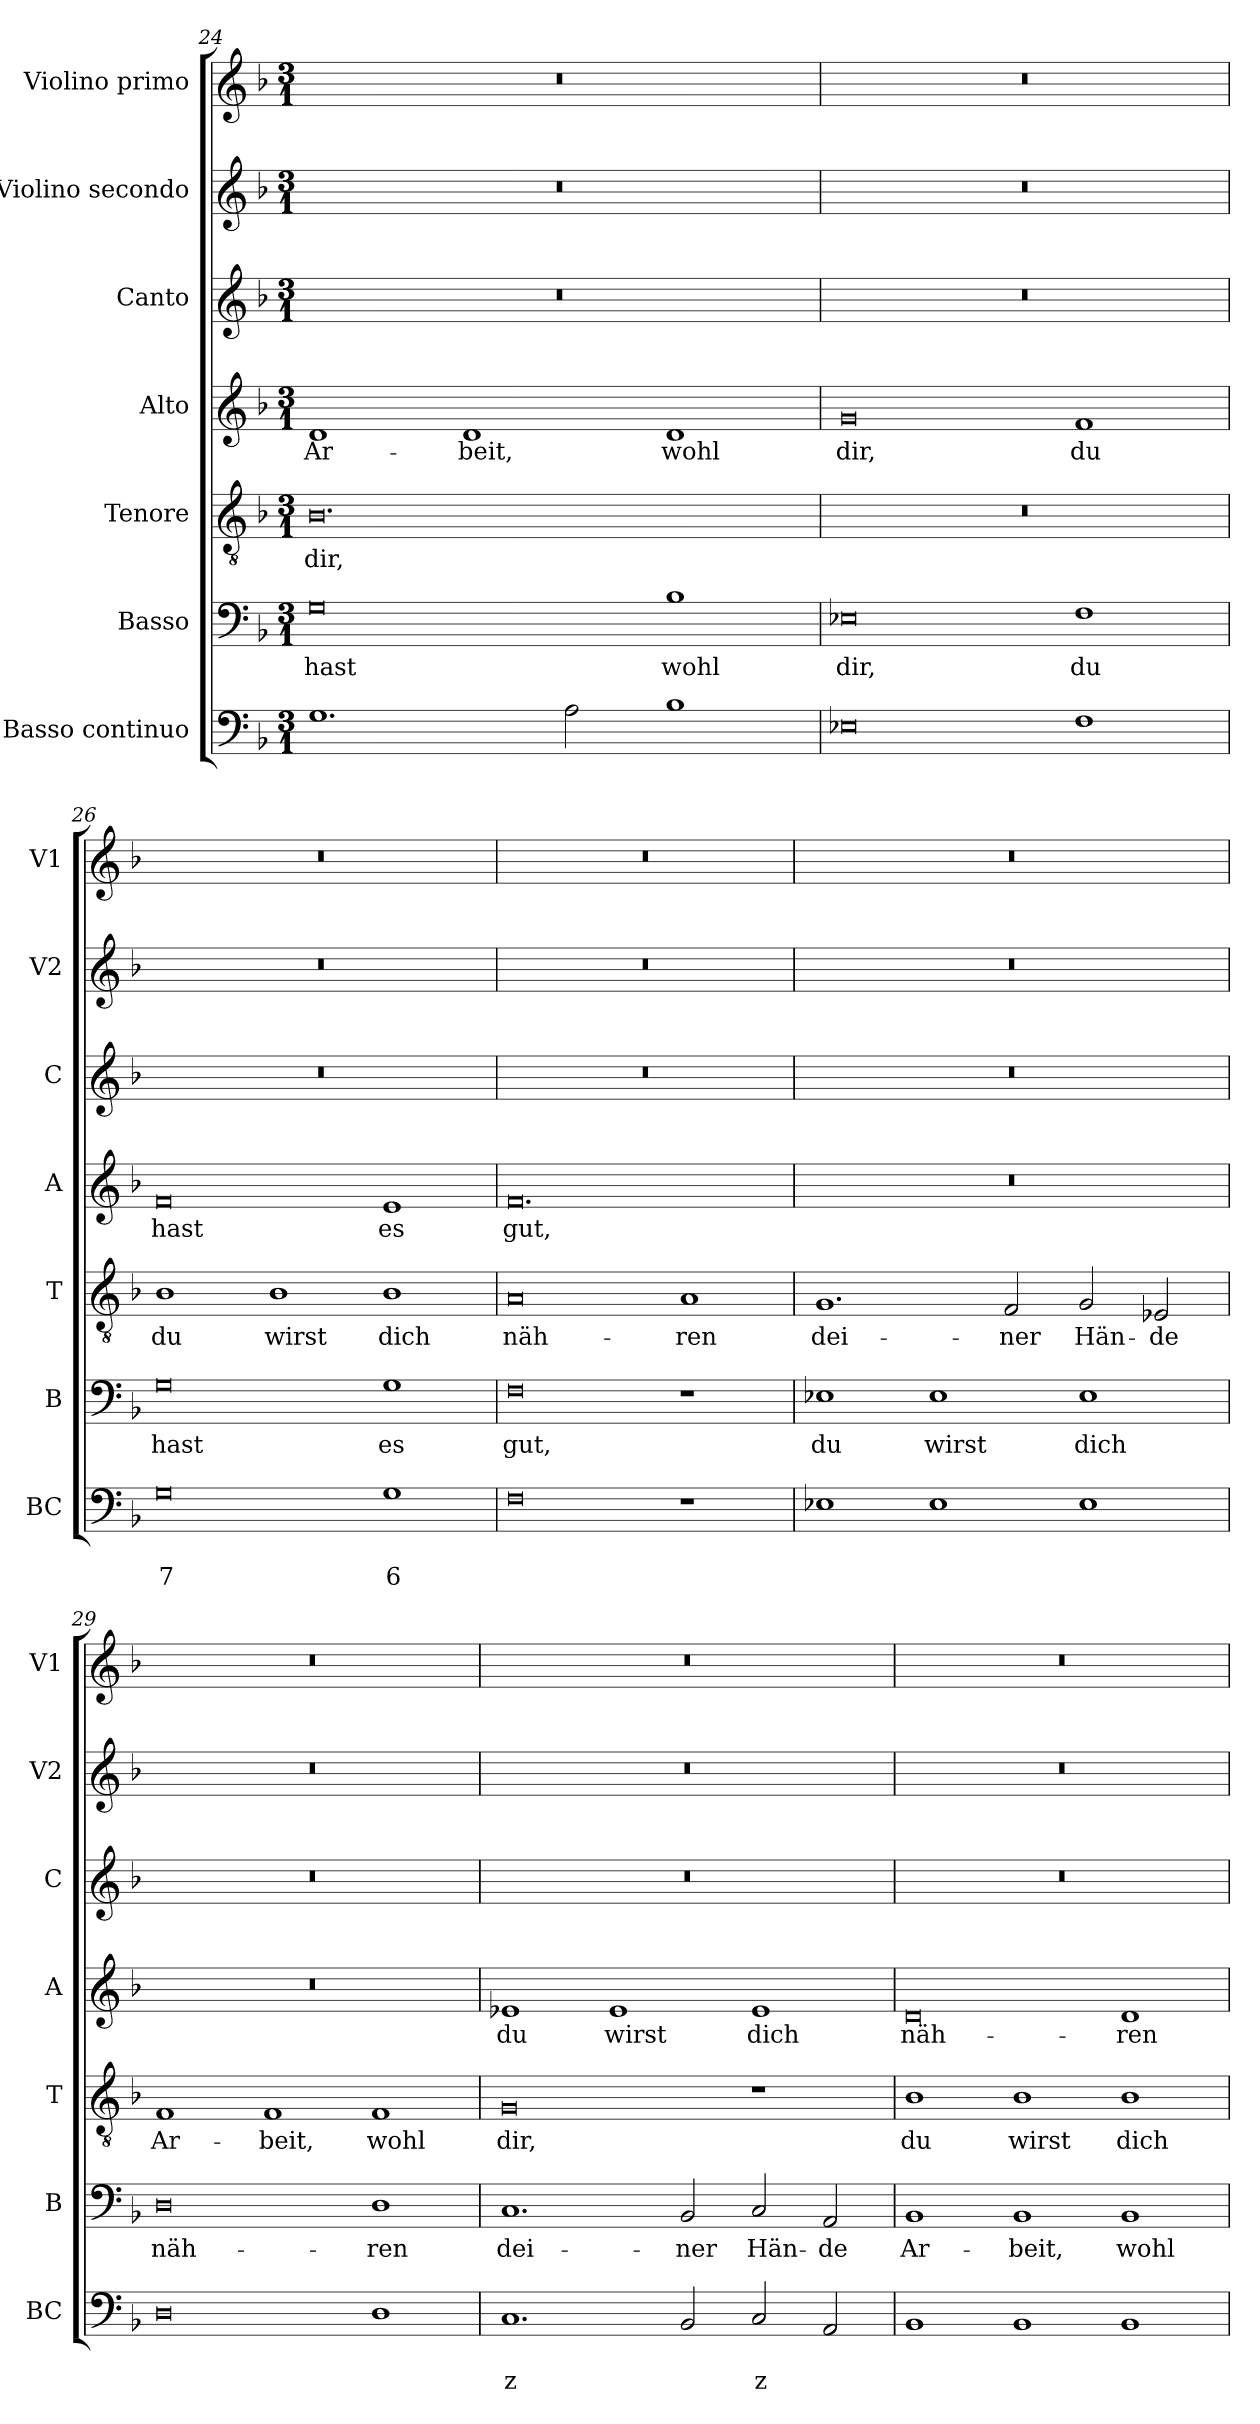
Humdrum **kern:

**kern	**text	**text	**kern	**text	**kern	**text	**kern	**text	**kern	**kern	**kern
*part7	*part7	*part7	*part6	*part6	*part5	*part5	*part4	*part4	*part3	*part2	*part1
*staff7	*staff7	*staff7	*staff6	*staff6	*staff5	*staff5	*staff4	*staff4	*staff3	*staff2	*staff1
*I"Basso continuo	*	*	*I"Basso	*	*I"Tenore	*	*I"Alto	*	*I"Canto	*I"Violino secondo	*I"Violino primo
*I'BC	*	*	*I'B	*	*I'T	*	*I'A	*	*I'C	*I'V2	*I'V1
*clefF4	*	*	*clefF4	*	*clefGv2	*	*clefG2	*	*clefG2	*clefG2	*clefG2
*k[b-]	*	*	*k[b-]	*	*k[b-]	*	*k[b-]	*	*k[b-]	*k[b-]	*k[b-]
*F:	*	*	*F:	*	*F:	*	*F:	*	*F:	*F:	*F:
*M3/1	*	*	*M3/1	*	*M3/1	*	*M3/1	*	*M3/1	*M3/1	*M3/1
=24	=24	=24	=24	=24	=24	=24	=24	=24	=24	=24	=24
!	!	!	!	!LO:LY:b	!	!LO:LY:b	!	!LO:LY:b	!	!	!
1.G	.	.	0G	hast	0.B-	dir,	1d	Ar-	0.r	0.r	0.r
!	!	!	!	!	!	!	!	!LO:LY:b	!	!	!
.	.	.	.	.	.	.	1d	-beit,	.	.	.
2A\	.	.	.	.	.	.	.	.	.	.	.
!	!	!	!	!LO:LY:b	!	!	!	!LO:LY:b	!	!	!
1B-	.	.	1B-	wohl	.	.	1d	wohl	.	.	.
=25	=25	=25	=25	=25	=25	=25	=25	=25	=25	=25	=25
!	!	!	!	!LO:LY:b	!	!	!	!LO:LY:b	!	!	!
0E-X	.	.	0E-X	dir,	0.r	.	0g	dir,	0.r	0.r	0.r
!	!	!	!	!LO:LY:b	!	!	!	!LO:LY:b	!	!	!
1F	.	.	1F	du	.	.	1f	du	.	.	.
=26	=26	=26	=26	=26	=26	=26	=26	=26	=26	=26	=26
!	!	!LO:LY:b	!	!LO:LY:b	!	!LO:LY:b	!	!LO:LY:b	!	!	!
0G	.	7	0G	hast	1B-	du	0f	hast	0.r	0.r	0.r
!	!	!	!	!	!	!LO:LY:b	!	!	!	!	!
.	.	.	.	.	1B-	wirst	.	.	.	.	.
!	!	!LO:LY:b	!	!LO:LY:b	!	!LO:LY:b	!	!LO:LY:b	!	!	!
1G	.	6	1G	es	1B-	dich	1e	es	.	.	.
=27	=27	=27	=27	=27	=27	=27	=27	=27	=27	=27	=27
!	!	!	!	!LO:LY:b	!	!LO:LY:b	!	!LO:LY:b	!	!	!
0F	.	.	0F	gut,	0A	näh-	0.f	gut,	0.r	0.r	0.r
!	!	!	!	!	!	!LO:LY:b	!	!	!	!	!
1r	.	.	1r	.	1A	-ren	.	.	.	.	.
=28	=28	=28	=28	=28	=28	=28	=28	=28	=28	=28	=28
!	!	!	!	!LO:LY:b	!	!LO:LY:b	!	!	!	!	!
1E-X	.	.	1E-X	du	1.G	dei-	0.r	.	0.r	0.r	0.r
!	!	!	!	!LO:LY:b	!	!	!	!	!	!	!
1E-	.	.	1E-	wirst	.	.	.	.	.	.	.
!	!	!	!	!	!	!LO:LY:b	!	!	!	!	!
.	.	.	.	.	2F/	-ner	.	.	.	.	.
!	!	!	!	!LO:LY:b	!	!LO:LY:b	!	!	!	!	!
1E-	.	.	1E-	dich	2G/	Hän-	.	.	.	.	.
!	!	!	!	!	!	!LO:LY:b	!	!	!	!	!
.	.	.	.	.	2E-X/	-de	.	.	.	.	.
=29	=29	=29	=29	=29	=29	=29	=29	=29	=29	=29	=29
!	!	!	!	!LO:LY:b	!	!LO:LY:b	!	!	!	!	!
0D	.	.	0D	näh-	1F	Ar-	0.r	.	0.r	0.r	0.r
!	!	!	!	!	!	!LO:LY:b	!	!	!	!	!
.	.	.	.	.	1F	-beit,	.	.	.	.	.
!	!	!	!	!LO:LY:b	!	!LO:LY:b	!	!	!	!	!
1D	.	.	1D	-ren	1F	wohl	.	.	.	.	.
!!LO:LB:g=z
=30	=30	=30	=30	=30	=30	=30	=30	=30	=30	=30	=30
!	!	!LO:LY:b	!	!LO:LY:b	!	!LO:LY:b	!	!LO:LY:b	!	!	!
1.C	.	z	1.C	dei-	0G	dir,	1e-X	du	0.r	0.r	0.r
!	!	!	!	!	!	!	!	!LO:LY:b	!	!	!
.	.	.	.	.	.	.	1e-	wirst	.	.	.
!	!	!	!	!LO:LY:b	!	!	!	!	!	!	!
2BB-/	.	.	2BB-/	-ner	.	.	.	.	.	.	.
!	!	!LO:LY:b	!	!LO:LY:b	!	!	!	!LO:LY:b	!	!	!
2C/	.	z	2C/	Hän-	1r	.	1e-	dich	.	.	.
!	!	!	!	!LO:LY:b	!	!	!	!	!	!	!
2AA/	.	.	2AA/	-de	.	.	.	.	.	.	.
=31	=31	=31	=31	=31	=31	=31	=31	=31	=31	=31	=31
!	!	!	!	!LO:LY:b	!	!LO:LY:b	!	!LO:LY:b	!	!	!
1BB-	.	.	1BB-	Ar-	1B-	du	0d	näh-	0.r	0.r	0.r
!	!	!	!	!LO:LY:b	!	!LO:LY:b	!	!	!	!	!
1BB-	.	.	1BB-	-beit,	1B-	wirst	.	.	.	.	.
!	!	!	!	!LO:LY:b	!	!LO:LY:b	!	!LO:LY:b	!	!	!
1BB-	.	.	1BB-	wohl	1B-	dich	1d	-ren	.	.	.
=	=	=	=	=	=	=	=	=	=	=	=
*-	*-	*-	*-	*-	*-	*-	*-	*-	*-	*-	*-
